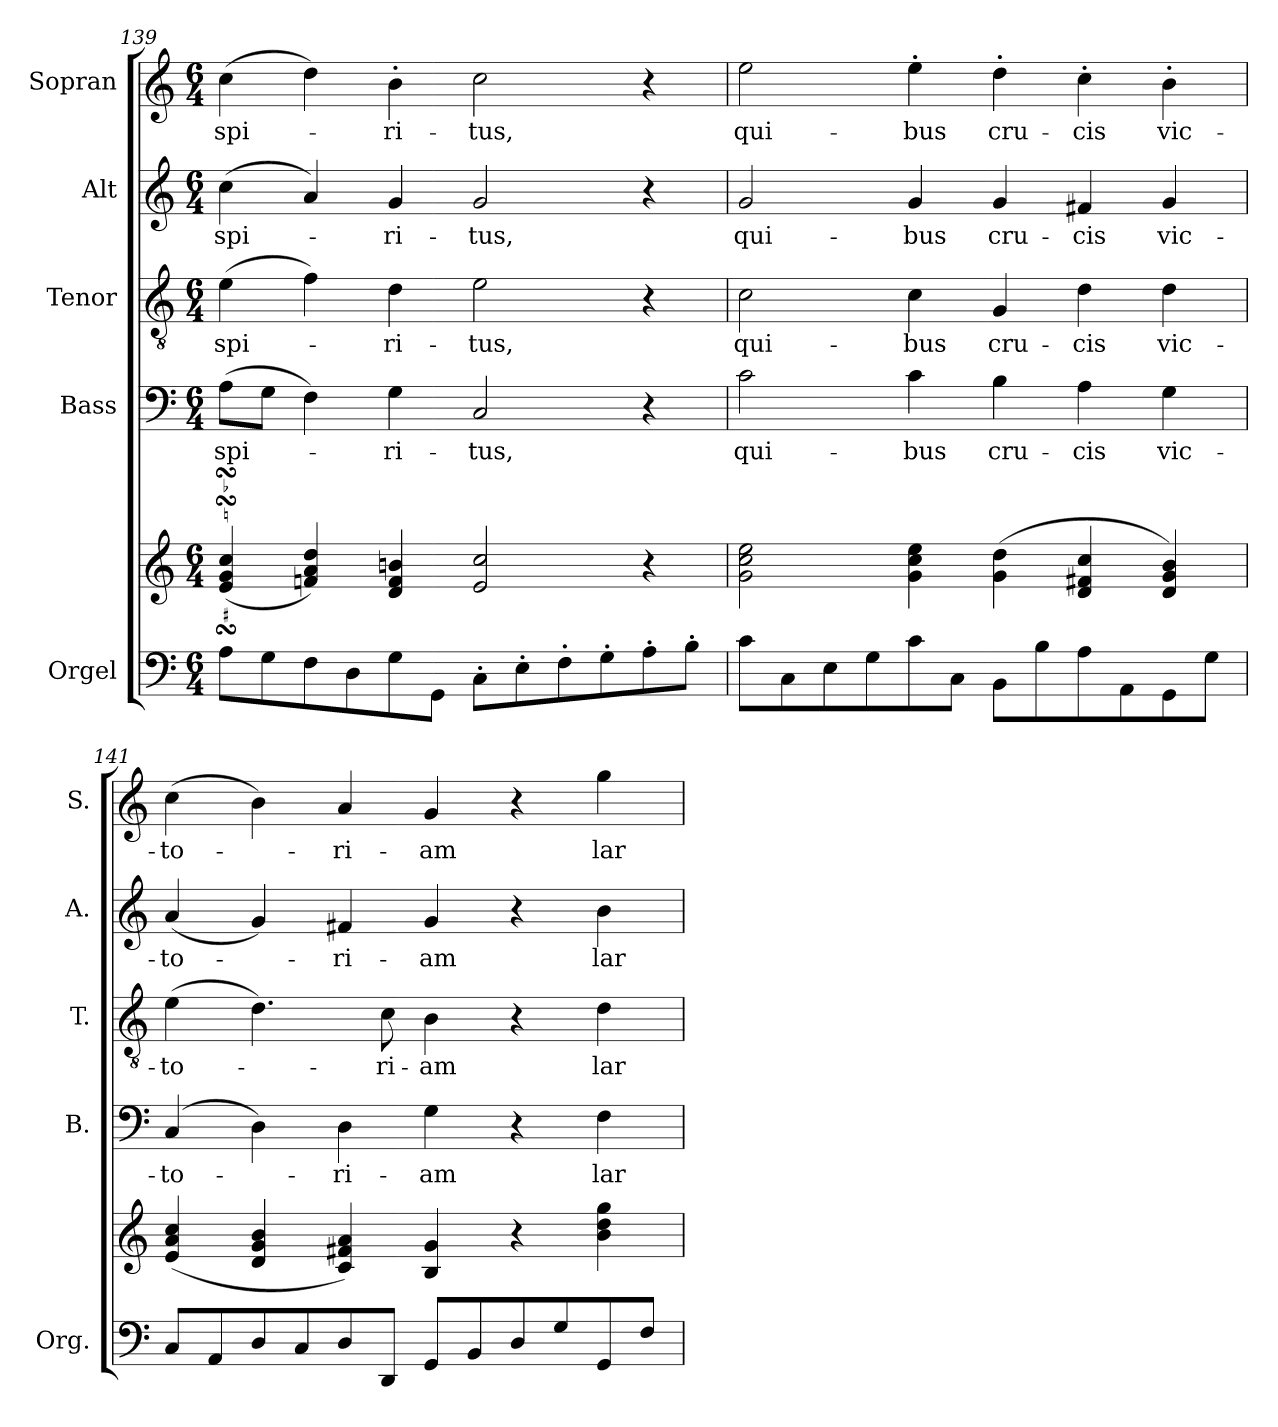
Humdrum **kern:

**kern	**kern	**kern	**text	**kern	**text	**kern	**text	**kern	**text
*part5	*part5	*part4	*part4	*part3	*part3	*part2	*part2	*part1	*part1
*staff6	*staff5	*staff4	*staff4	*staff3	*staff3	*staff2	*staff2	*staff1	*staff1
*I"Orgel	*	*I"Bass	*	*I"Tenor	*	*I"Alt	*	*I"Sopran	*
*I'Org.	*	*I'B.	*	*I'T.	*	*I'A.	*	*I'S.	*
*clefF4	*clefG2	*clefF4	*	*clefGv2	*	*clefG2	*	*clefG2	*
*k[]	*k[]	*k[]	*	*k[]	*	*k[]	*	*k[]	*
*C:	*C:	*C:	*	*C:	*	*C:	*	*C:	*
*M6/4	*M6/4	*M6/4	*	*M6/4	*	*M6/4	*	*M6/4	*
=139	=139	=139	=139	=139	=139	=139	=139	=139	=139
!	!	!	!LO:LY:b	!	!LO:LY:b	!	!LO:LY:b	!	!LO:LY:b
8A\L	(<4e/sSSS 4g/sSSS 4cc/sSSS	(>8A\L	spi-	(>4e\	spi-	(>4cc\	spi-	(>4cc\	spi-
8G\	.	8G\J	.	.	.	.	.	.	.
8F\	4f/ 4a/ 4dd/)	4F\)	.	4f\)	.	4a/)	.	4dd\)	.
8D\	.	.	.	.	.	.	.	.	.
!	!	!	!LO:LY:b	!	!LO:LY:b	!	!LO:LY:b	!	!LO:LY:b
8G\	4d/ 4f/ 4b/	4G\	-ri-	4d\	-ri-	4g/	-ri-	4b'>\	-ri-
8GG\J	.	.	.	.	.	.	.	.	.
!	!	!	!LO:LY:b	!	!LO:LY:b	!	!LO:LY:b	!	!LO:LY:b
8C'>\L	2e/ 2cc/	2C/	-tus,	2e\	-tus,	2g/	-tus,	2cc\	-tus,
8E'>\	.	.	.	.	.	.	.	.	.
8F'>\	.	.	.	.	.	.	.	.	.
8G'>\	.	.	.	.	.	.	.	.	.
8A'>\	4r	4r	.	4r	.	4r	.	4r	.
8B'>\J	.	.	.	.	.	.	.	.	.
=140	=140	=140	=140	=140	=140	=140	=140	=140	=140
!	!	!	!LO:LY:b	!	!LO:LY:b	!	!LO:LY:b	!	!LO:LY:b
8c\L	2g\ 2cc\ 2ee\	2c\	qui-	2c\	qui-	2g/	qui-	2ee\	qui-
8C\	.	.	.	.	.	.	.	.	.
8E\	.	.	.	.	.	.	.	.	.
8G\	.	.	.	.	.	.	.	.	.
!	!	!	!LO:LY:b	!	!LO:LY:b	!	!LO:LY:b	!	!LO:LY:b
8c\	4g\ 4cc\ 4ee\	4c\	-bus	4c\	-bus	4g/	-bus	4ee'>\	-bus
8C\J	.	.	.	.	.	.	.	.	.
!	!	!	!LO:LY:b	!	!LO:LY:b	!	!LO:LY:b	!	!LO:LY:b
8BB\L	(>4g\ 4dd\	4B\	cru-	4G/	cru-	4g/	cru-	4dd'>\	cru-
8B\	.	.	.	.	.	.	.	.	.
!	!	!	!LO:LY:b	!	!LO:LY:b	!	!LO:LY:b	!	!LO:LY:b
8A\	4d/ 4f#X/ 4cc/	4A\	-cis	4d\	-cis	4f#X/	-cis	4cc'>\	-cis
8AA\	.	.	.	.	.	.	.	.	.
!	!	!	!LO:LY:b	!	!LO:LY:b	!	!LO:LY:b	!	!LO:LY:b
8GG\	4d/ 4g/ 4b/)	4G\	vic-	4d\	vic-	4g/	vic-	4b'>\	vic-
8G\J	.	.	.	.	.	.	.	.	.
=141	=141	=141	=141	=141	=141	=141	=141	=141	=141
!	!	!	!LO:LY:b	!	!LO:LY:b	!	!LO:LY:b	!	!LO:LY:b
8C/L	(<4e/ 4a/ 4cc/	(4C/	-to-	(>4e\	-to-	(<4a/	-to-	(>4cc\	-to-
8AA/	.	.	.	.	.	.	.	.	.
8D/	4d/ 4g/ 4b/	4D\)	.	4.d\)	.	4g/)	.	4b\)	.
8C/	.	.	.	.	.	.	.	.	.
!	!	!	!LO:LY:b	!	!	!	!LO:LY:b	!	!LO:LY:b
8D/	4c/ 4f#X/ 4a/)	4D\	-ri-	.	.	4f#X/	-ri-	4a/	-ri-
!	!	!	!	!	!LO:LY:b	!	!	!	!
8DD/J	.	.	.	8c\	-ri-	.	.	.	.
!	!	!	!LO:LY:b	!	!LO:LY:b	!	!LO:LY:b	!	!LO:LY:b
8GG/L	4B/ 4g/	4G\	-am	4B\	-am	4g/	-am	4g/	-am
8BB/	.	.	.	.	.	.	.	.	.
8D/	4r	4r	.	4r	.	4r	.	4r	.
8G/	.	.	.	.	.	.	.	.	.
!	!	!	!LO:LY:b	!	!LO:LY:b	!	!LO:LY:b	!	!LO:LY:b
8GG/	4b\ 4dd\ 4gg\	4F\	lar-	4d\	lar-	4b\	lar-	4gg\	lar-
8F/J	.	.	.	.	.	.	.	.	.
=	=	=	=	=	=	=	=	=	=
*-	*-	*-	*-	*-	*-	*-	*-	*-	*-
